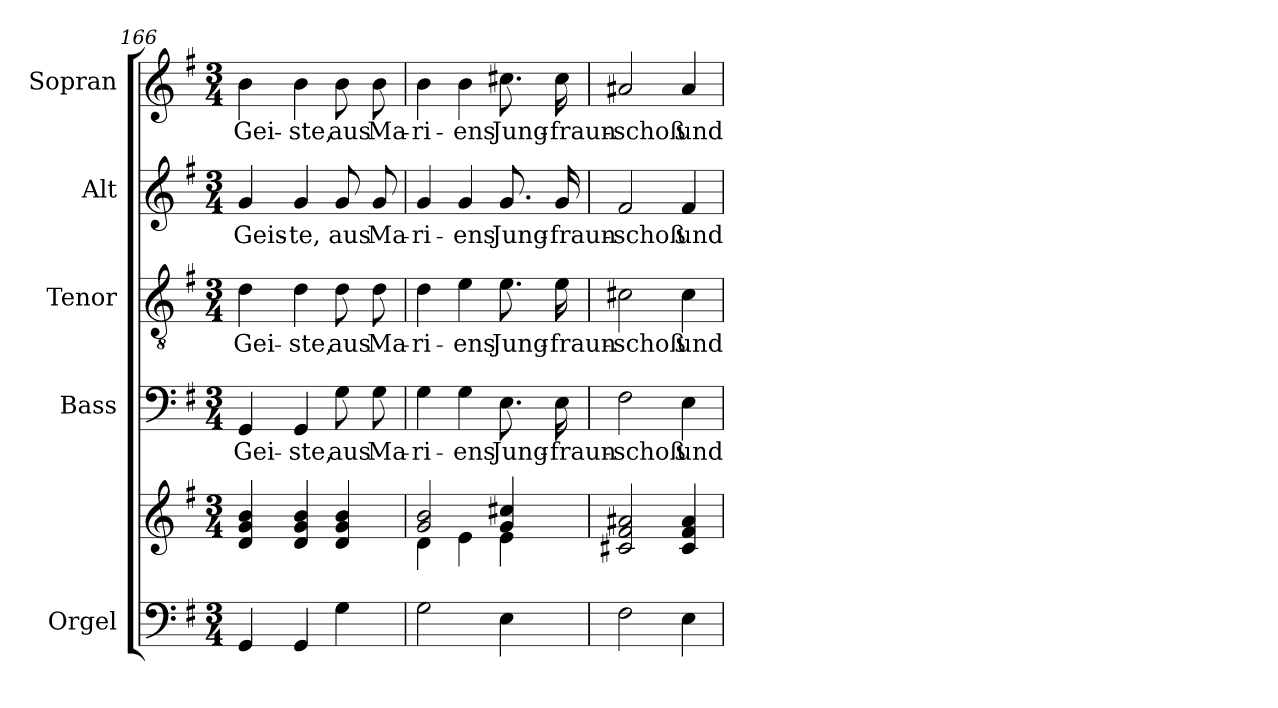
**kern	**kern	**kern	**text	**kern	**text	**kern	**text	**kern	**text
*part5	*part5	*part4	*part4	*part3	*part3	*part2	*part2	*part1	*part1
*staff6	*staff5	*staff4	*staff4	*staff3	*staff3	*staff2	*staff2	*staff1	*staff1
*I"Orgel	*	*I"Bass	*	*I"Tenor	*	*I"Alt	*	*I"Sopran	*
*I'Org.	*	*I'B.	*	*I'T.	*	*I'A.	*	*I'S.	*
*clefF4	*clefG2	*clefF4	*	*clefGv2	*	*clefG2	*	*clefG2	*
*k[f#]	*k[f#]	*k[f#]	*	*k[f#]	*	*k[f#]	*	*k[f#]	*
*G:	*G:	*G:	*	*G:	*	*G:	*	*G:	*
*M3/4	*M3/4	*M3/4	*	*M3/4	*	*M3/4	*	*M3/4	*
=166	=166	=166	=166	=166	=166	=166	=166	=166	=166
4GG/	4d/ 4g/ 4b/	4GG/	Gei-	4d\	Gei-	4g/	Geis-	4b\	Gei-
4GG/	4d/ 4g/ 4b/	4GG/	-ste,	4d\	-ste,	4g/	-te,	4b\	-ste,
4G\	4d/ 4g/ 4b/	8G\	aus	8d\	aus	8g/	aus	8b\	aus
.	.	8G\	Ma-	8d\	Ma-	8g/	Ma-	8b\	Ma-
=167	=167	=167	=167	=167	=167	=167	=167	=167	=167
*	*^	*	*	*	*	*	*	*	*
2G\	2g/ 2b/	4d\	4G\	-ri-	4d\	-ri-	4g/	-ri-	4b\	-ri-
.	.	4e\	4G\	-ens	4e\	-ens	4g/	-ens	4b\	-ens
4E\	4g/ 4cc#X/	4e\	8.E\	Jung-	8.e\	Jung-	8.g/	Jung-	8.cc#X\	Jung-
.	.	.	16E\	-fraun-	16e\	-fraun-	16g/	-fraun-	16cc#\	-fraun-
*	*v	*v	*	*	*	*	*	*	*	*
=168	=168	=168	=168	=168	=168	=168	=168	=168	=168
2F#\	2c#X/ 2f#/ 2a#X/	2F#\	-schoß	2c#X\	-schoß	2f#/	-schoß	2a#X/	-schoß
4E\	4c#/ 4f#/ 4a#/	4E\	und	4c#\	und	4f#/	und	4a#/	und
=	=	=	=	=	=	=	=	=	=
*-	*-	*-	*-	*-	*-	*-	*-	*-	*-
